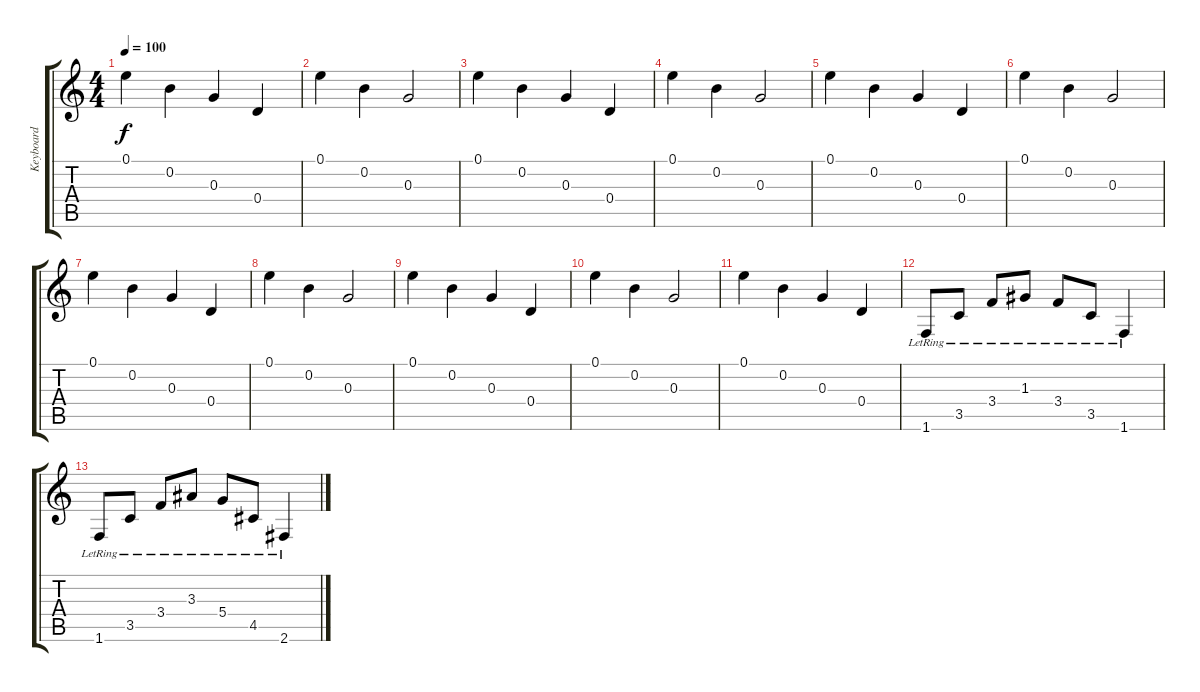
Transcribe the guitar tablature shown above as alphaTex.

\track ("Keyboard" "Keyboard") {instrument acousticguitarsteel}
\staff {score tabs}
\tuning (E4 B3 G3 D3 A2 E2) {hide}
\ts (4 4)
\tempo 100
\clef g2
\ks c
0.1.4{dy f} 0.2.4 0.3.4 0.4.4 |
0.1.4 0.2.4 0.3.2 |
0.1.4 0.2.4 0.3.4 0.4.4 |
0.1.4 0.2.4 0.3.2 |
0.1.4 0.2.4 0.3.4 0.4.4 |
0.1.4 0.2.4 0.3.2 |
0.1.4 0.2.4 0.3.4 0.4.4 |
0.1.4 0.2.4 0.3.2 |
0.1.4 0.2.4 0.3.4 0.4.4 |
0.1.4 0.2.4 0.3.2 |
0.1.4 0.2.4 0.3.4 0.4.4 |
1.6{lr}.8 3.5{lr}.8 3.4{lr}.8 1.3{lr}.8 3.4{lr}.8 3.5{lr}.8 1.6{lr}.4 |
1.6{lr}.8 3.5{lr}.8 3.4{lr}.8 3.3{lr}.8 5.4{lr}.8 4.5{lr}.8 2.6{lr}.4
